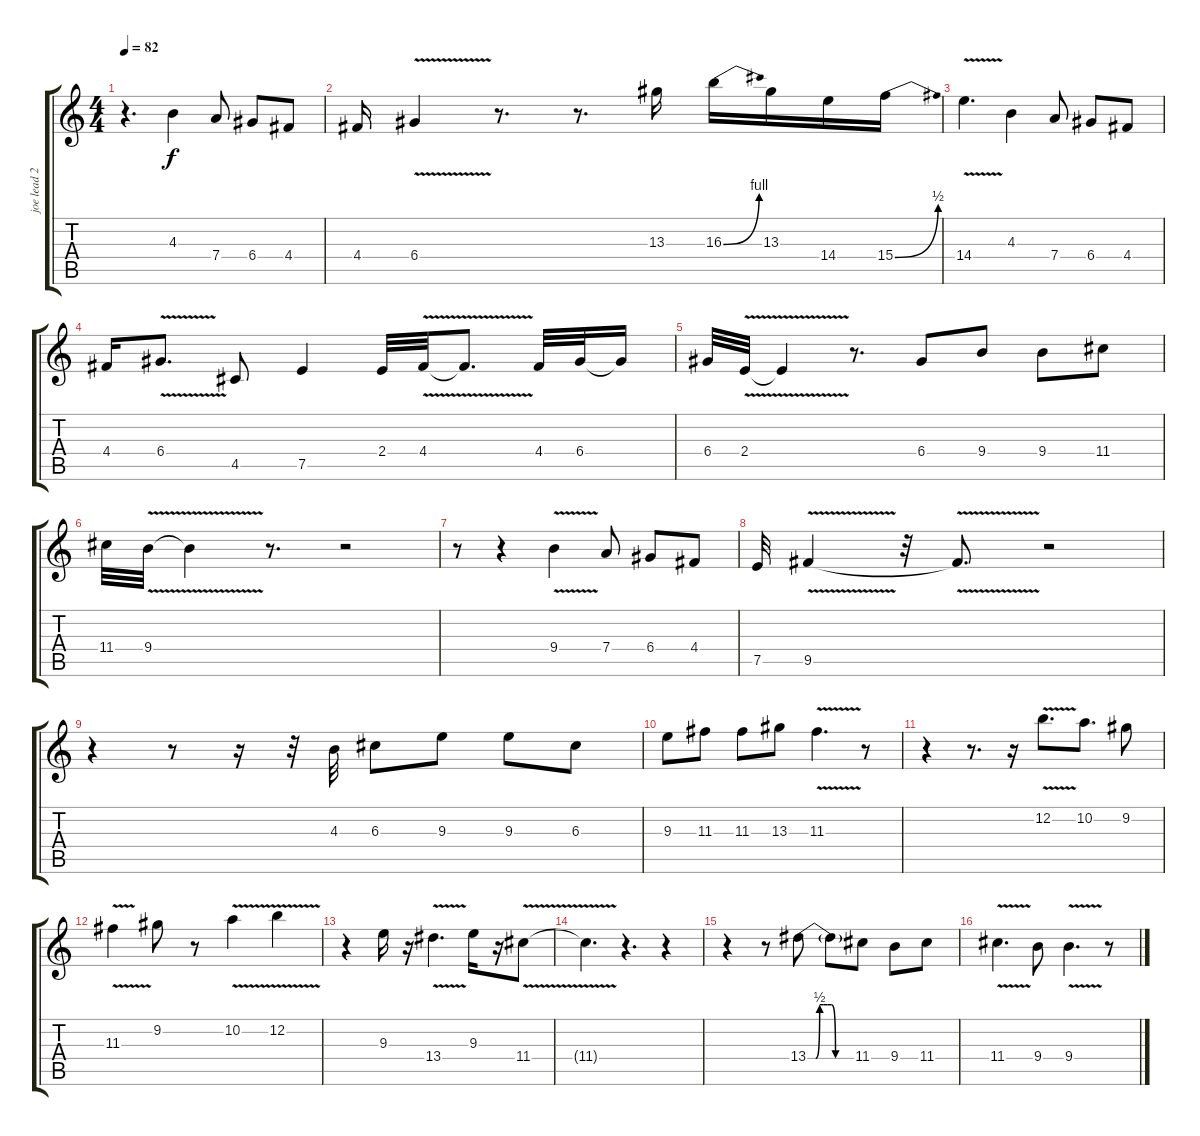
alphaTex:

\track ("joe lead 2" "joe lead 2") {instrument electricguitarjazz}
\staff {score tabs}
\tuning (E4 B3 G3 D3 A2 E2) {hide}
\ts (4 4)
\tempo 82
\clef g2
\ks c
r.4{d dy f} 4.3.4 7.4.8 6.4.8 4.4.8 |
4.4.16 6.4{v}.4 r.8{d} r.8{d} 13.3.16 16.3{be (bend 0 0 60 4)}.16 13.3.16 14.4.16 15.4{be (bend 0 0 60 2)}.16 |
14.4{v}.4{d} 4.3.4 7.4.8 6.4.8 4.4.8 |
4.4.16 6.4{v}.8{d} 4.5.8 7.5.4 2.4.32 4.4{v}.32 4.4{t}.8{d} 4.4.32 6.4.32 6.4{t}.16 |
6.4.32 2.4{v}.32 2.4{t}.4 r.8{d} 6.4.8 9.4.8 9.4.8 11.4.8 |
11.4.32 9.4{v}.32 9.4{t}.4 r.8{d} r.2 |
r.8 r.4 9.4{v}.4 7.4.8 6.4.8 4.4.8 |
7.5.32 9.5{v}.4 r.32 9.5{t}.8{d} r.2 |
r.4 r.8 r.16 r.32 4.3.32 6.3.8 9.3.8 9.3.8 6.3.8 |
9.3.8 11.3.8 11.3.8 13.3.8 11.3{v}.4{d} r.8 |
r.4 r.8{d} r.16 12.2{v}.8{d} 10.2.8{d} 9.2.8 |
11.3{v}.4 9.2.8 r.8 10.2{v}.4 12.2{v}.4 |
r.4 9.3.16 r.16 13.4{v}.4{d} 9.3.16 r.16 11.4{v}.8 |
11.4{t}.4{d} r.4{d} r.4 |
r.4 r.8 13.4{be (custom 0 0 10 0 15 2 20 2 25 2 30 2 35 0 45 0 60 0)}.8 13.4{t}.8 11.4.8 9.4.8 11.4.8 |
11.4{v}.4{d} 9.4.8 9.4{v}.4{d} r.8
